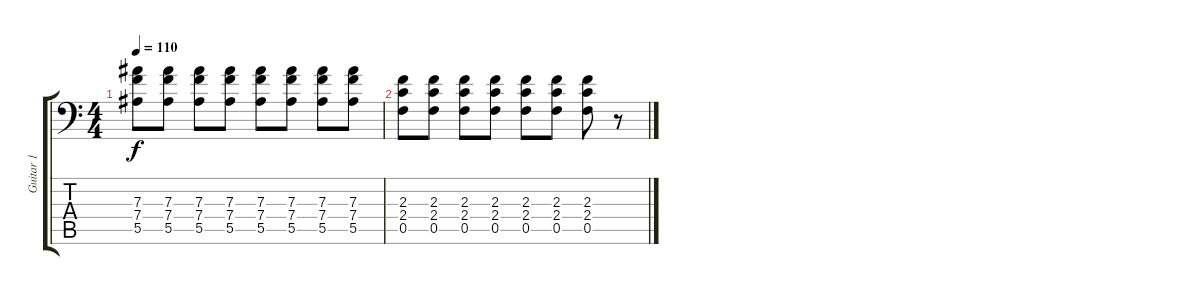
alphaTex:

\track ("Guitar 1" "Guitar 1") {instrument acousticguitarsteel}
\staff {score tabs}
\tuning (C4 G3 Eb3 Bb2 F2 Bb1) {hide}
\ts (4 4)
\tempo 110
\clef f4
\ks c
(7.3 7.4 5.5).8{dy f} (7.3 7.4 5.5).8 (7.3 7.4 5.5).8 (7.3 7.4 5.5).8 (7.3 7.4 5.5).8 (7.3 7.4 5.5).8 (7.3 7.4 5.5).8 (7.3 7.4 5.5).8 |
(2.3 2.4 0.5).8 (2.3 2.4 0.5).8 (2.3 2.4 0.5).8 (2.3 2.4 0.5).8 (2.3 2.4 0.5).8 (2.3 2.4 0.5).8 (2.3 2.4 0.5).8 r.8
